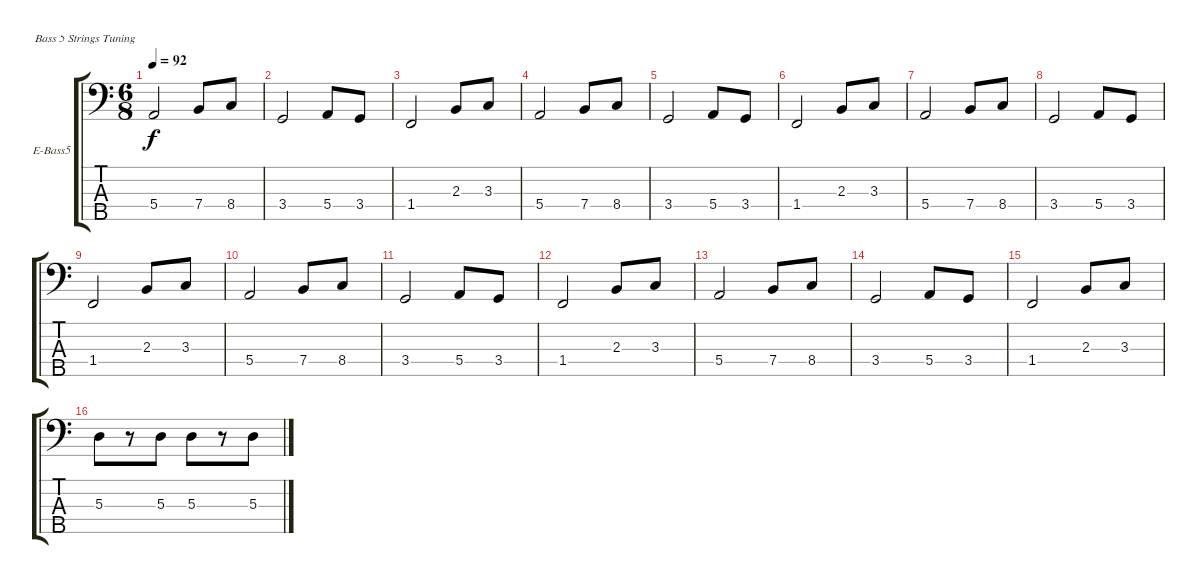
\defaultSystemsLayout 4
\bracketExtendMode groupsimilarinstruments
\firstSystemTrackNameOrientation horizontal
\otherSystemsTrackNameOrientation horizontal
\track ("Electric Bass" "E-Bass5") {instrument electricbassfinger}
\staff {score tabs}
\tuning (G2 D2 A1 E1 B0)
\ts (6 8)
\tempo 92
\clef f4
\ks c
5.4.2{dy f} 7.4.8 8.4.8 |
3.4.2 5.4.8 3.4.8 |
1.4.2 2.3.8 3.3.8 |
5.4.2 7.4.8 8.4.8 |
3.4.2 5.4.8 3.4.8 |
1.4.2 2.3.8 3.3.8 |
5.4.2 7.4.8 8.4.8 |
3.4.2 5.4.8 3.4.8 |
1.4.2 2.3.8 3.3.8 |
5.4.2 7.4.8 8.4.8 |
3.4.2 5.4.8 3.4.8 |
1.4.2 2.3.8 3.3.8 |
5.4.2 7.4.8 8.4.8 |
3.4.2 5.4.8 3.4.8 |
1.4.2 2.3.8 3.3.8 |
5.3.8 r.8 5.3.8 5.3.8 r.8 5.3.8
